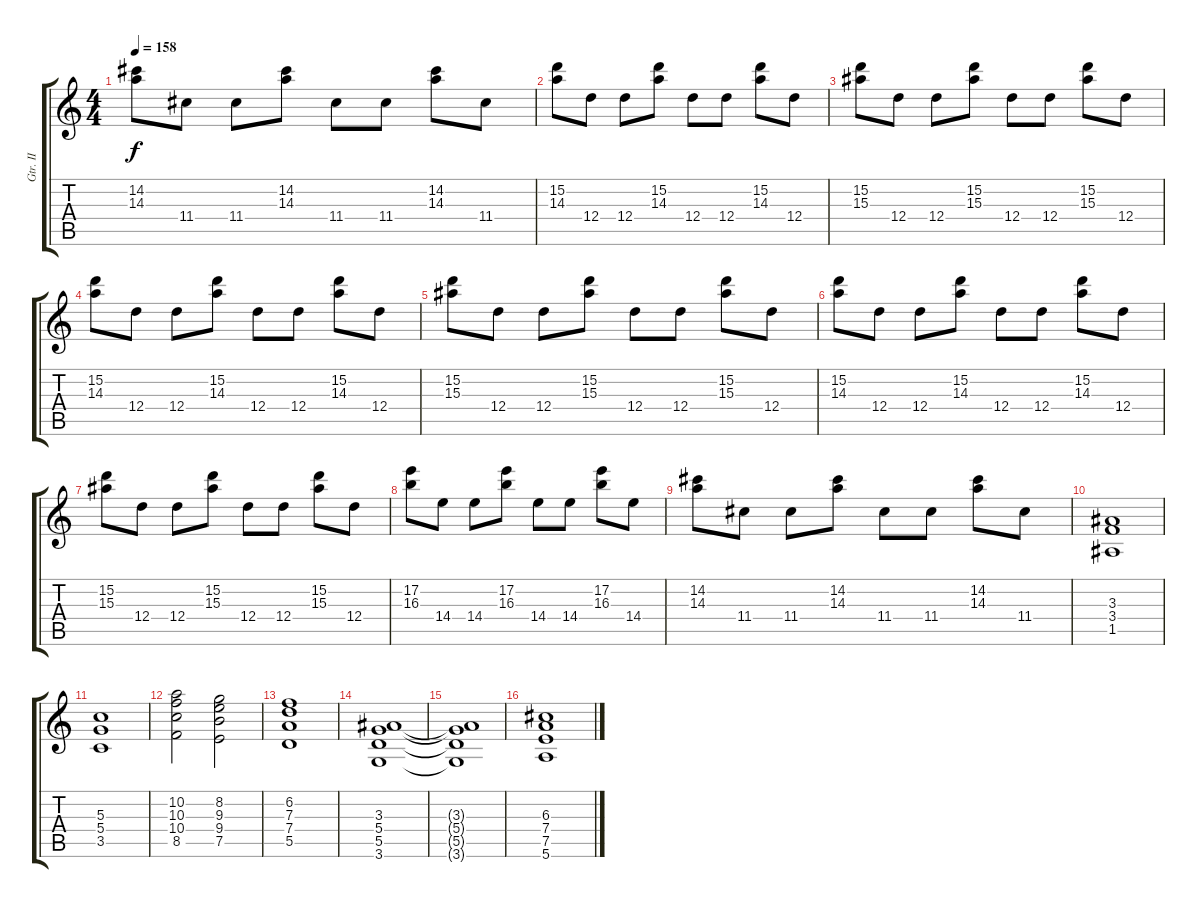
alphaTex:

\track ("Gtr. II" "Gtr. II") {instrument distortionguitar}
\staff {score tabs}
\tuning (E4 B3 G3 D3 A2 E2) {hide}
\ts (4 4)
\tempo 158
\clef g2
\ks c
(14.2 14.3).8{dy f} 11.4.8 11.4.8 (14.2 14.3).8 11.4.8 11.4.8 (14.2 14.3).8 11.4.8 |
(15.2 14.3).8 12.4.8 12.4.8 (15.2 14.3).8 12.4.8 12.4.8 (15.2 14.3).8 12.4.8 |
(15.2 15.3).8 12.4.8 12.4.8 (15.2 15.3).8 12.4.8 12.4.8 (15.2 15.3).8 12.4.8 |
(15.2 14.3).8 12.4.8 12.4.8 (15.2 14.3).8 12.4.8 12.4.8 (15.2 14.3).8 12.4.8 |
(15.2 15.3).8 12.4.8 12.4.8 (15.2 15.3).8 12.4.8 12.4.8 (15.2 15.3).8 12.4.8 |
(15.2 14.3).8 12.4.8 12.4.8 (15.2 14.3).8 12.4.8 12.4.8 (15.2 14.3).8 12.4.8 |
(15.2 15.3).8 12.4.8 12.4.8 (15.2 15.3).8 12.4.8 12.4.8 (15.2 15.3).8 12.4.8 |
(17.2 16.3).8 14.4.8 14.4.8 (17.2 16.3).8 14.4.8 14.4.8 (17.2 16.3).8 14.4.8 |
(14.2 14.3).8 11.4.8 11.4.8 (14.2 14.3).8 11.4.8 11.4.8 (14.2 14.3).8 11.4.8 |
(3.3 3.4 1.5).1 |
(5.3 5.4 3.5).1 |
(10.2 10.3 10.4 8.5).2 (8.2 9.3 9.4 7.5).2 |
(6.2 7.3 7.4 5.5).1 |
(3.3 5.4 5.5 3.6).1 |
(3.3{t} 5.4{t} 5.5{t} 3.6{t}).1 |
(6.3 7.4 7.5 5.6).1
